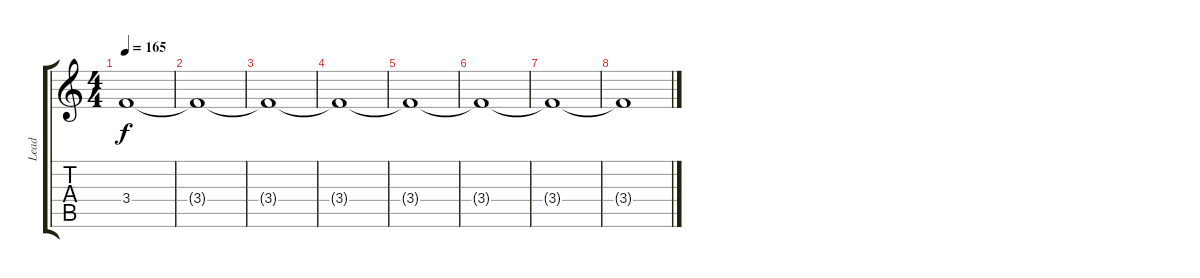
\track ("Lead" "Lead") {instrument distortionguitar}
\staff {score tabs}
\tuning (E4 B3 G3 D3 A2 E2) {hide}
\ts (4 4)
\tempo 165
\clef g2
\ks c
3.4{t}.1{dy f volume 9} |
3.4{t}.1{volume 8} |
3.4{t}.1{volume 7} |
3.4{t}.1{volume 6} |
3.4{t}.1{volume 5} |
3.4{t}.1{volume 4} |
3.4{t}.1{volume 3} |
3.4{t}.1{volume 1}
